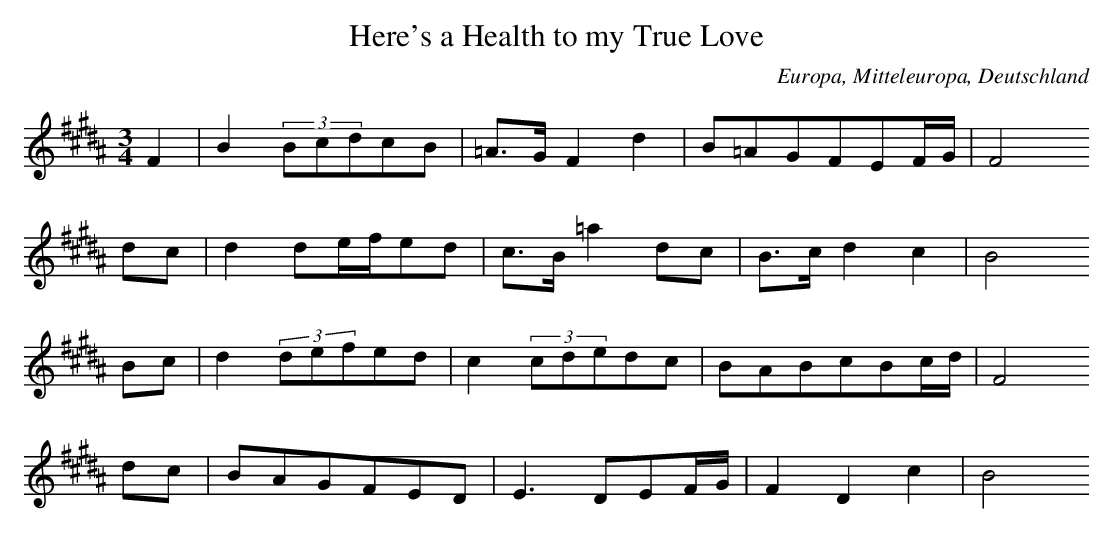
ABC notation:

X:1
T: Here's a Health to my True Love
O: Europa, Mitteleuropa, Deutschland
M: 3/4
L: 1/16
K: B
F4 | B4(3B2c2d2c2B2 | =A3GF4d4 | B2=A2G2F2E2FG | F8
d2c2 | d4d2efe2d2 | c3B=a4d2c2 | B3cd4c4 | B8
B2c2 | d4(3d2e2f2e2d2 | c4(3c2d2e2d2c2 | B2A2B2c2B2cd | F8
d2c2 | B2A2G2F2E2D2 | E6D2E2FG | F4D4c4 | B8
